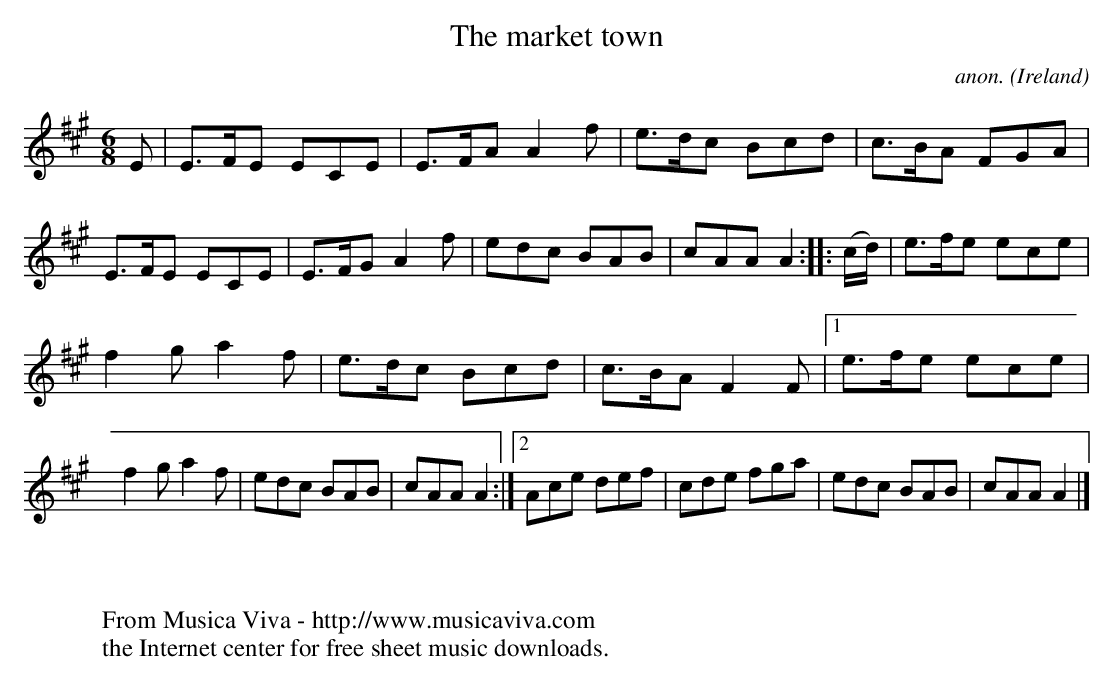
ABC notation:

X:1
T:The market town
C:anon.
O:Ireland
M:6/8
L:1/8
K:A
E|E>FE ECE|E>FA A2f|e>dc Bcd|c>BA FGA|E>FE ECE|E>FG A2f|edc BAB|cAA A2::(c/d/)|e>fe ece|
f2g a2f|e>dc Bcd|c>BA F2F|[1 e>fe ece|f2g a2f|edc BAB|cAA A2:|[2 Ace def|cde fga|edc BAB|cAA A2|]
W:
W:
W: From Musica Viva - http://www.musicaviva.com
W: the Internet center for free sheet music downloads.
